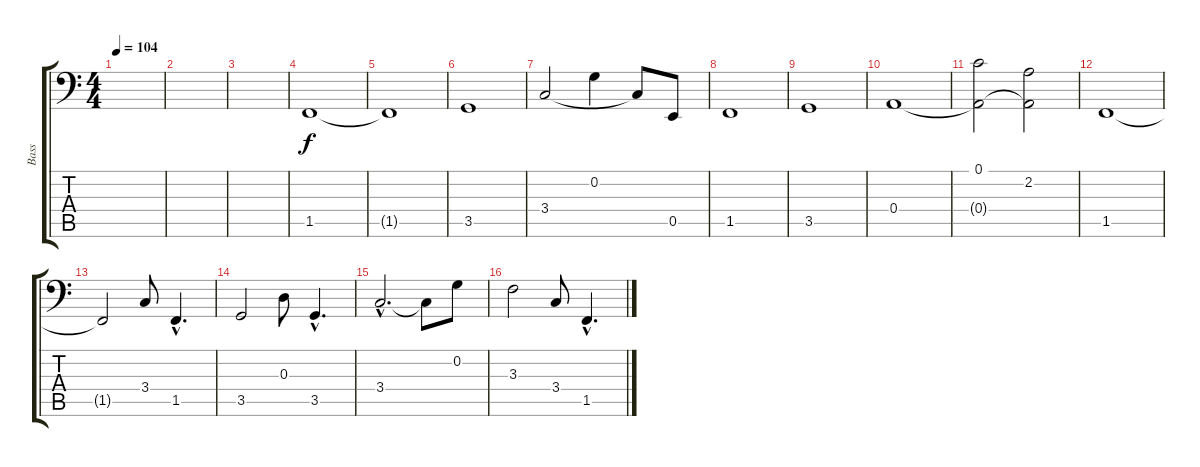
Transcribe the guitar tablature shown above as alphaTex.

\track ("Bass" "Bass") {instrument electricbassfinger}
\staff {score tabs}
\tuning (C3 G2 D2 A1 E1 B0) {hide}
\ts (4 4)
\tempo 104
\clef f4
\ks c
|
|
|
1.5.1 |
1.5{t}.1 |
3.5.1 |
3.4.2 0.2.4 3.4{t}.8 0.5.8 |
1.5.1 |
3.5.1 |
0.4.1 |
(0.1 0.4{t}).2 (2.2 0.4{t}).2 |
1.5.1 |
1.5{t}.2 3.4.8 1.5{hac}.4{d} |
3.5.2 0.3.8 3.5{hac}.4{d} |
3.4{hac}.2{d} 3.4{t}.8 0.2.8 |
3.3.2 3.4.8 1.5{hac}.4{d}
